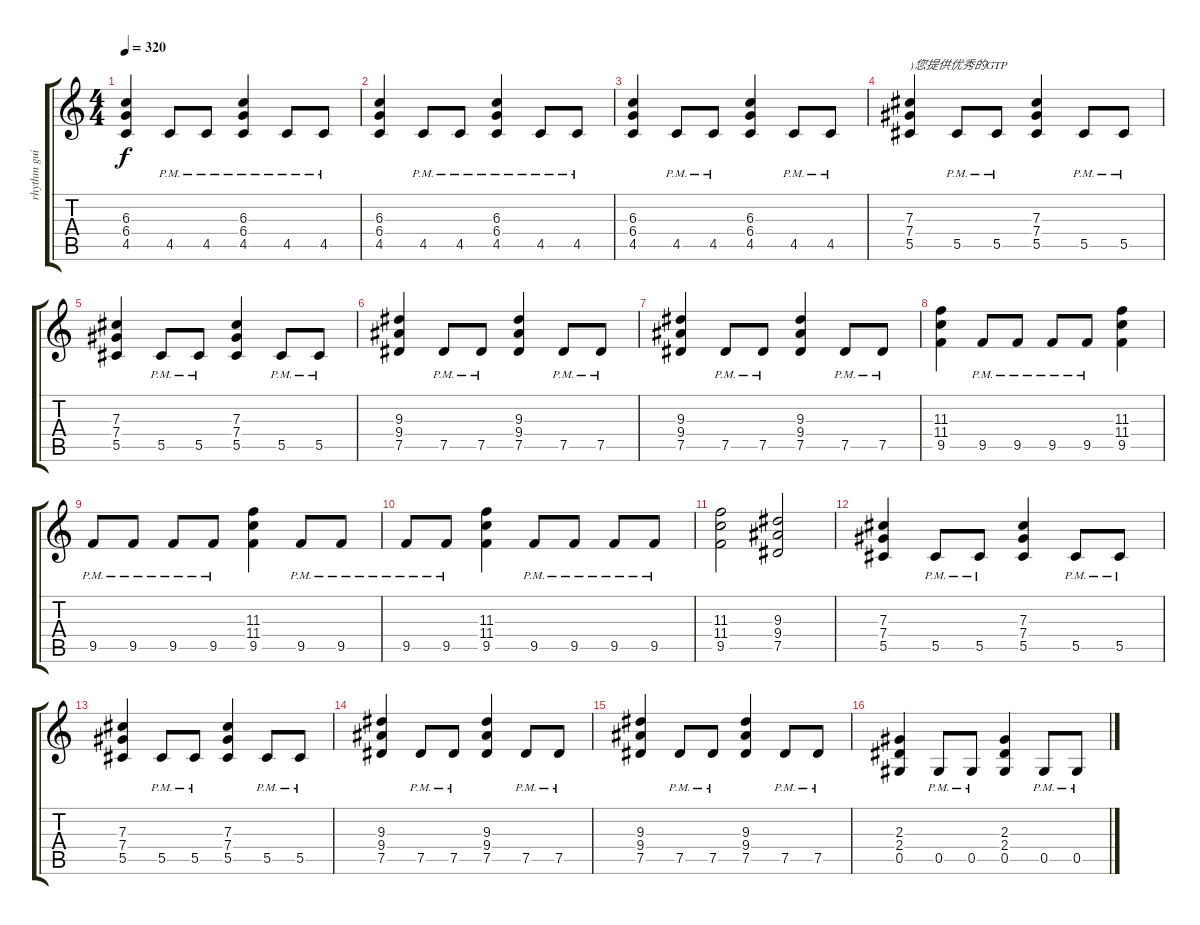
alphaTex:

\track ("rhythm guitar" "rhythm gui") {instrument distortionguitar}
\staff {score tabs}
\tuning (Eb4 Bb3 Gb3 Db3 Ab2 Eb2) {hide}
\ts (4 4)
\tempo 320
\clef g2
\ks c
(6.3 6.4 4.5).4{dy f} 4.5{pm}.8 4.5{pm}.8 (6.3 6.4 4.5{pm}).4 4.5{pm}.8 4.5{pm}.8 |
(6.3 6.4 4.5).4 4.5{pm}.8 4.5{pm}.8 (6.3 6.4 4.5{pm}).4 4.5{pm}.8 4.5{pm}.8 |
(6.3 6.4 4.5).4 4.5{pm}.8 4.5{pm}.8 (6.3 6.4 4.5).4 4.5{pm}.8 4.5{pm}.8 |
(7.3 7.4 5.5).4{txt ")您提供优秀的GTP"} 5.5{pm}.8 5.5{pm}.8 (7.3 7.4 5.5).4 5.5{pm}.8 5.5{pm}.8 |
(7.3 7.4 5.5).4 5.5{pm}.8 5.5{pm}.8 (7.3 7.4 5.5).4 5.5{pm}.8 5.5{pm}.8 |
(9.3 9.4 7.5).4 7.5{pm}.8 7.5{pm}.8 (9.3 9.4 7.5).4 7.5{pm}.8 7.5{pm}.8 |
(9.3 9.4 7.5).4 7.5{pm}.8 7.5{pm}.8 (9.3 9.4 7.5).4 7.5{pm}.8 7.5{pm}.8 |
(11.3 11.4 9.5).4 9.5{pm}.8 9.5{pm}.8 9.5{pm}.8 9.5{pm}.8 (11.3 11.4 9.5).4 |
9.5{pm}.8 9.5{pm}.8 9.5{pm}.8 9.5{pm}.8 (11.3 11.4 9.5).4 9.5{pm}.8 9.5{pm}.8 |
9.5{pm}.8 9.5{pm}.8 (11.3 11.4 9.5).4 9.5{pm}.8 9.5{pm}.8 9.5{pm}.8 9.5{pm}.8 |
(11.3 11.4 9.5).2 (9.3 9.4 7.5).2 |
(7.3 7.4 5.5).4 5.5{pm}.8 5.5{pm}.8 (7.3 7.4 5.5).4 5.5{pm}.8 5.5{pm}.8 |
(7.3 7.4 5.5).4 5.5{pm}.8 5.5{pm}.8 (7.3 7.4 5.5).4 5.5{pm}.8 5.5{pm}.8 |
(9.3 9.4 7.5).4 7.5{pm}.8 7.5{pm}.8 (9.3 9.4 7.5).4 7.5{pm}.8 7.5{pm}.8 |
(9.3 9.4 7.5).4 7.5{pm}.8 7.5{pm}.8 (9.3 9.4 7.5).4 7.5{pm}.8 7.5{pm}.8 |
(2.3 2.4 0.5).4 0.5{pm}.8 0.5{pm}.8 (2.3 2.4 0.5).4 0.5{pm}.8 0.5{pm}.8
